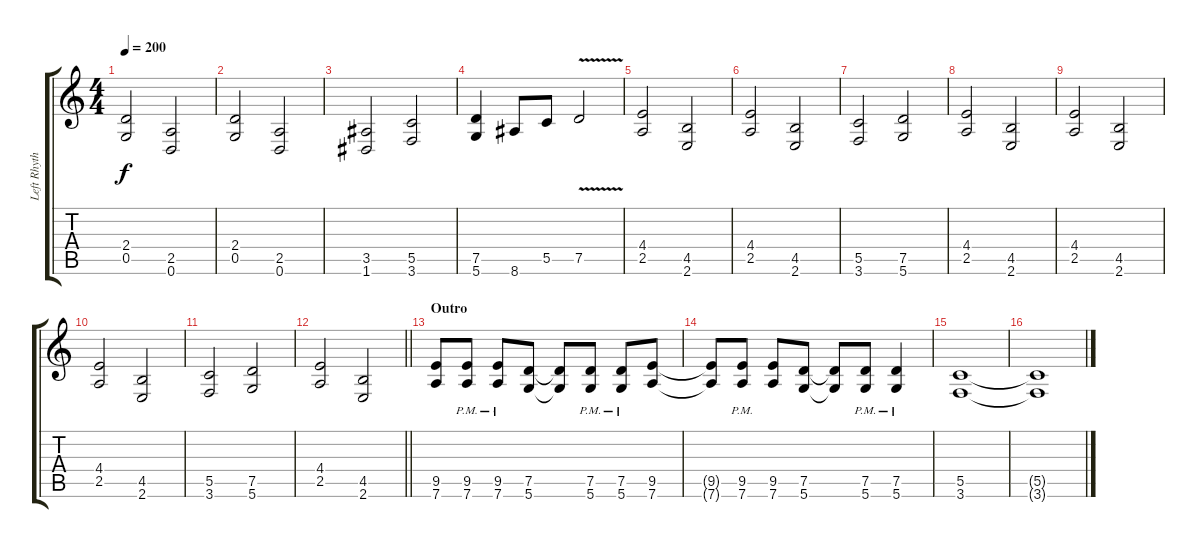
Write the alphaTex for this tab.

\track ("Left Rhythm Gtr" "Left Rhyth") {instrument overdrivenguitar}
\staff {score tabs}
\tuning (D4 A3 F3 C3 G2 D2) {hide}
\ts (4 4)
\tempo 200
\clef g2
\ks c
(2.4 0.5).2{dy f} (2.5 0.6).2 |
(2.4 0.5).2 (2.5 0.6).2 |
(3.5 1.6).2 (5.5 3.6).2 |
(7.5 5.6).4 8.6.8 5.5.8 7.5{v}.2 |
(4.4 2.5).2 (4.5 2.6).2 |
(4.4 2.5).2 (4.5 2.6).2 |
(5.5 3.6).2 (7.5 5.6).2 |
(4.4 2.5).2 (4.5 2.6).2 |
(4.4 2.5).2 (4.5 2.6).2 |
(4.4 2.5).2 (4.5 2.6).2 |
(5.5 3.6).2 (7.5 5.6).2 |
\barLineRight lightlight
(4.4 2.5).2 (4.5 2.6).2 |
\section ("" "Outro")
(9.5 7.6).8 (9.5{pm} 7.6{pm}).8 (9.5{pm} 7.6{pm}).8 (7.5 5.6).8 (7.5{t} 5.6{t}).8 (7.5{pm} 5.6{pm}).8 (7.5{pm} 5.6{pm}).8 (9.5 7.6).8 |
(9.5{t} 7.6{t}).8 (9.5{pm} 7.6{pm}).8 (9.5 7.6).8 (7.5 5.6).8 (7.5{t} 5.6{t}).8 (7.5{pm} 5.6{pm}).8 (7.5{pm} 5.6{pm}).4 |
(5.5 3.6).1 |
(5.5{t} 3.6{t}).1
